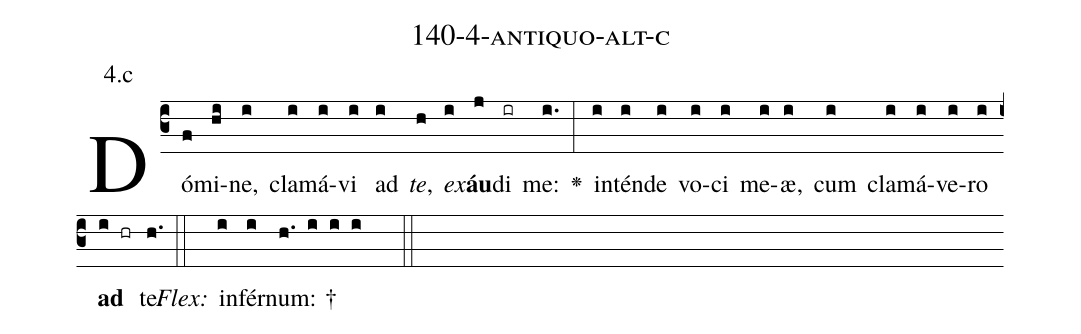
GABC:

name: 140-4-antiquo-alt-c;
annotation: 4.c;
%%
(c3)Dó(f)mi(hi)ne,(i) cla(i)má(i)vi(i) ad(i) <i>te</i>,(h) <i>ex</i>(i)<b>áu</b>(j)di(ir) me:(i.) <v>\greheightstar</v>(:) in(i)tén(i)de(i) vo(i)ci(i) me(i)æ,(i) cum(i) cla(i)má(i)ve(i)ro(i) <b>ad</b>(i hr) te.(h.) (::)
<i>Flex:</i>()  in(i)fér(i)num: †(h. i i i  ::)

%E(i) u(i) o(i) u(i) a(i) e.(h.) (::)
